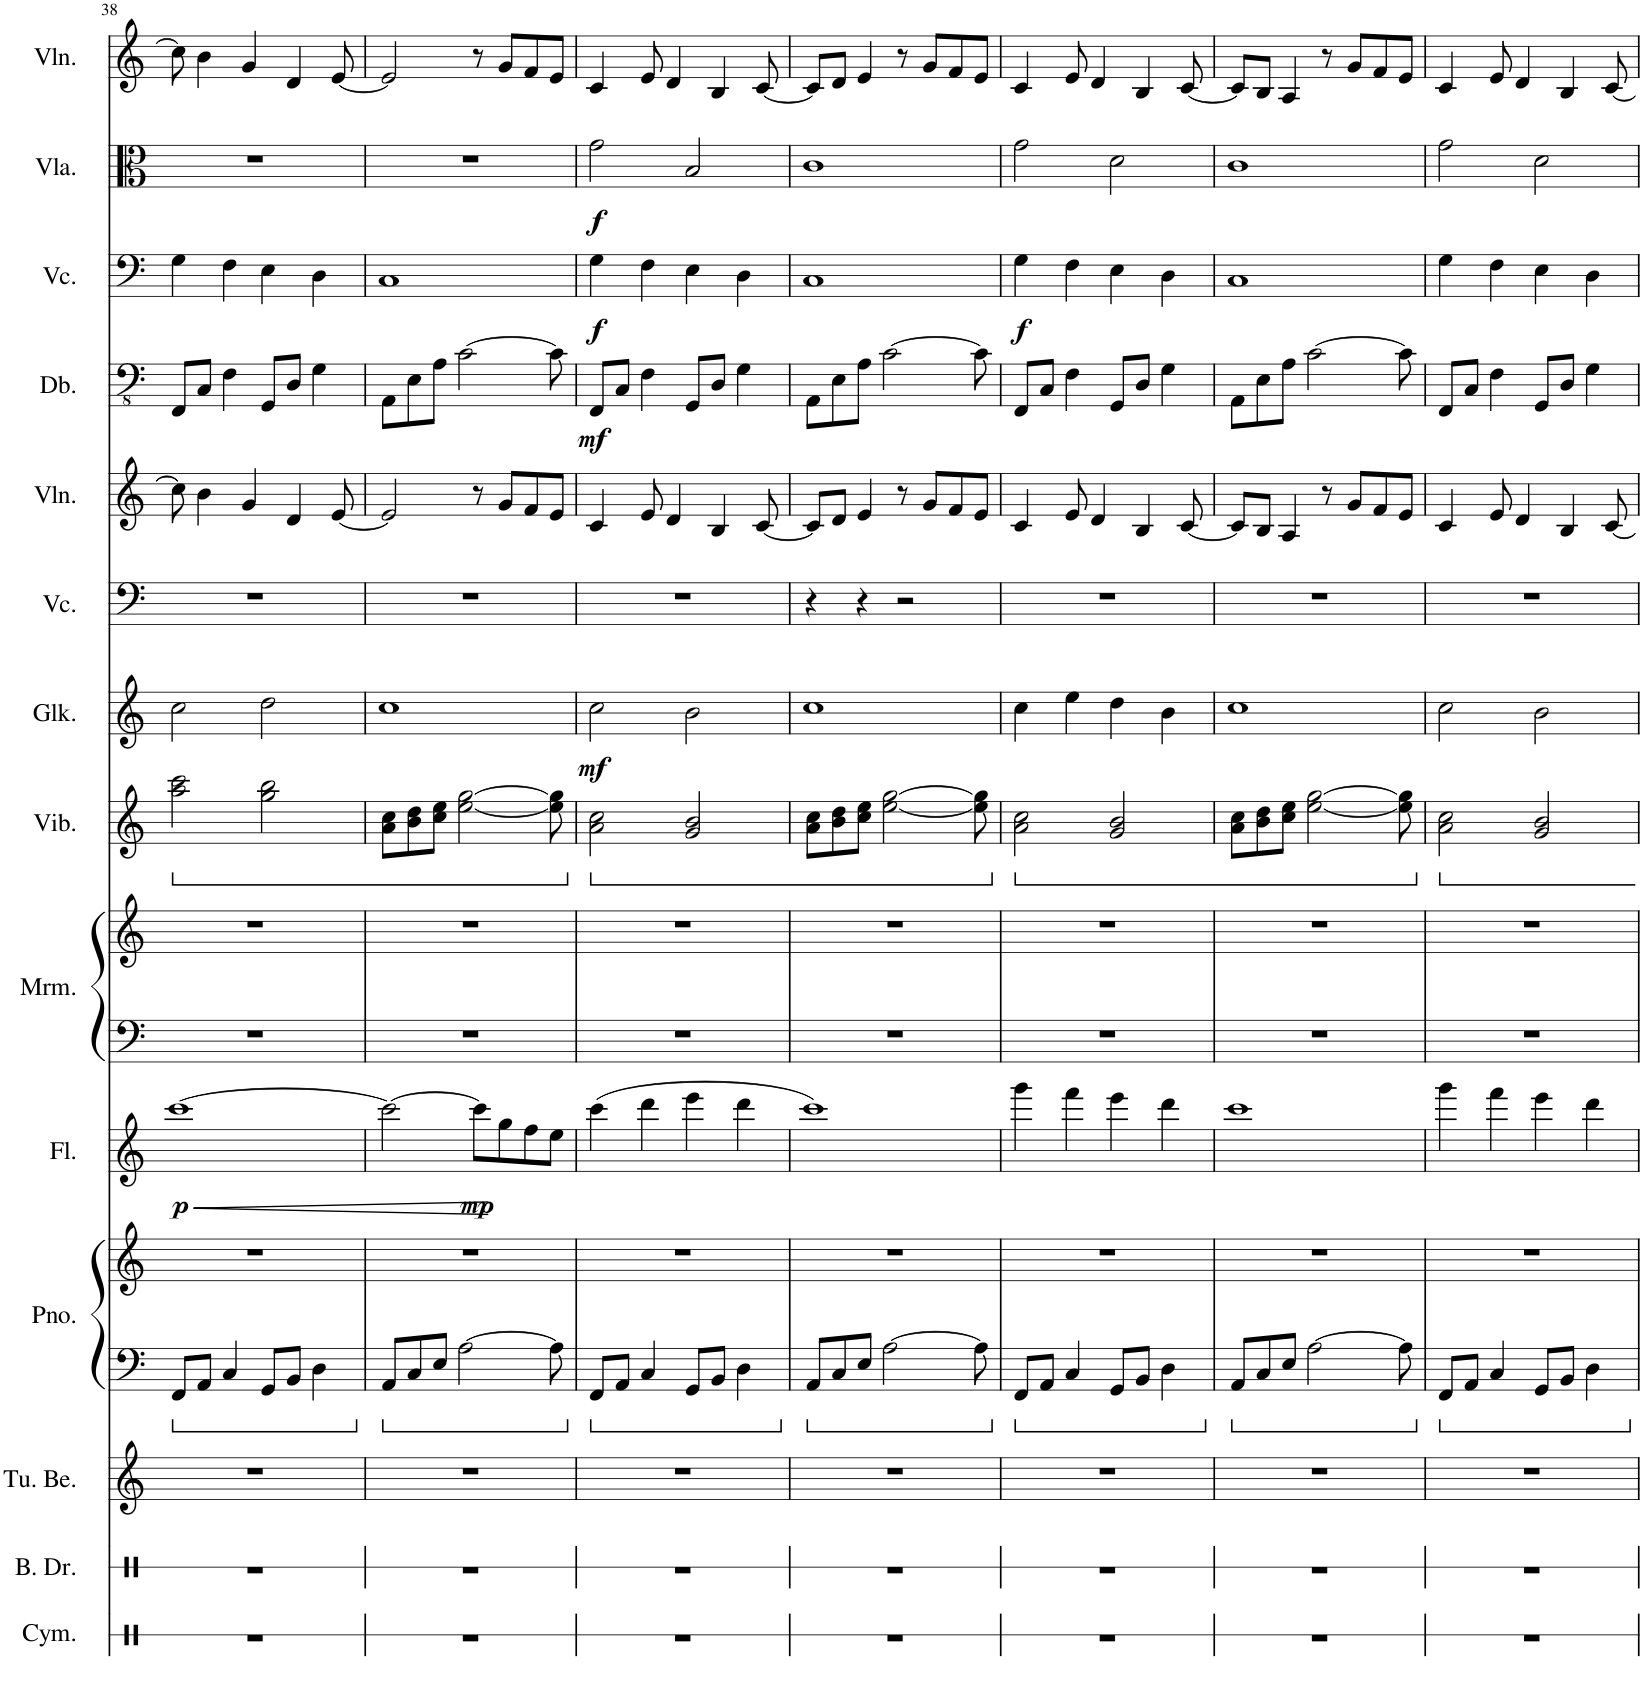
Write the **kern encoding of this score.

**kern	**kern	**kern	**kern	**kern	**kern	**dynam	**kern	**kern	**kern	**kern	**dynam	**kern	**kern	**kern	**dynam	**kern	**dynam	**kern	**dynam	**kern
*part14	*part13	*part12	*part11	*part11	*part10	*part10	*part9	*part9	*part8	*part7	*part7	*part6	*part5	*part4	*part4	*part3	*part3	*part2	*part2	*part1
*staff16	*staff15	*staff14	*staff13	*staff12	*staff11	*staff11	*staff10	*staff9	*staff8	*staff7	*staff7	*staff6	*staff5	*staff4	*staff4	*staff3	*staff3	*staff2	*staff2	*staff1
*I"Cymbal	*I"Bass Drum	*I"Tubular Bells	*I"Piano	*	*I"Flute	*	*I"Marimba	*	*I"Vibraphone	*I"Glockenspiel	*	*I"Violoncello	*I"Violin	*I"Double Bass	*	*I"Violoncello	*	*I"Viola	*	*I"Violin
*I'Cym.	*I'B. Dr.	*I'Tu. Be.	*I'Pno.	*	*I'Fl.	*	*I'Mrm.	*	*I'Vib.	*I'Glk.	*	*I'Vc.	*I'Vln.	*I'Db.	*	*I'Vc.	*	*I'Vla.	*	*I'Vln.
!!LO:PB:g=z
*clefX	*clefX	*clefG2	*clefF4	*clefG2	*clefG2	*	*clefF4	*clefG2	*clefG2	*clefG2	*	*clefF4	*clefG2	*clefFv4	*	*clefF4	*	*clefC3	*	*clefG2
*	*	*	*	*	*	*	*	*	*	*Trd-14c-24	*	*	*	*Trd7c12	*	*	*	*	*	*
*k[]	*k[]	*k[]	*k[]	*k[]	*k[]	*	*k[]	*k[]	*k[]	*k[]	*	*k[]	*k[]	*k[]	*	*k[]	*	*k[]	*	*k[]
*M4/4	*M4/4	*M4/4	*M4/4	*M4/4	*M4/4	*	*M4/4	*M4/4	*M4/4	*M4/4	*	*M4/4	*M4/4	*M4/4	*	*M4/4	*	*M4/4	*	*M4/4
=38	=38	=38	=38	=38	=38	=38	=38	=38	=38	=38	=38	=38	=38	=38	=38	=38	=38	=38	=38	=38
!	!	!	!	!	!	!LO:HP:b	!	!	!	!	!	!	!	!	!	!	!	!	!	!
*	*	*	*	*	*	*	*	*	*ped	*	*	*	*	*	*	*	*	*	*	*
!	!	!	!	!	!	!LO:DY:n=1:b	!	!	!	!	!	!	!	!	!	!	!	!	!	!
1r	1r	1r	8FF/L	1r	[1ccc	< p	1r	1r	2aa\ 2ccc\	2cc\	.	1r	8cc\]	8FFF/L	.	4G\	.	1r	.	8cc\]
.	.	.	8AA/J	.	.	.	.	.	.	.	.	.	4b\	8CC/J	.	.	.	.	.	4b\
.	.	.	4C/	.	.	.	.	.	.	.	.	.	.	4FF\	.	4F\	.	.	.	.
.	.	.	.	.	.	.	.	.	.	.	.	.	4g/	.	.	.	.	.	.	4g/
.	.	.	8GG/L	.	.	.	.	.	2gg\ 2bb\	2dd\	.	.	.	8GGG/L	.	4E\	.	.	.	.
.	.	.	8BB/J	.	.	.	.	.	.	.	.	.	4d/	8DD/J	.	.	.	.	.	4d/
.	.	.	4D\	.	.	.	.	.	.	.	.	.	.	4GG\	.	4D\	.	.	.	.
.	.	.	.	.	.	.	.	.	.	.	.	.	[8e/	.	.	.	.	.	.	[8e/
=39	=39	=39	=39	=39	=39	=39	=39	=39	=39	=39	=39	=39	=39	=39	=39	=39	=39	=39	=39	=39
1r	1r	1r	8AA/L	1r	2ccc\_	.	1r	1r	8a\ 8cc\L	1cc	.	1r	2e/]	8AAA\L	.	1C	.	1r	.	2e/]
.	.	.	8C/	.	.	.	.	.	8b\ 8dd\	.	.	.	.	8EE\	.	.	.	.	.	.
.	.	.	8E/J	.	.	.	.	.	8cc\ 8ee\J	.	.	.	.	8AA\J	.	.	.	.	.	.
.	.	.	[2A\	.	.	.	.	.	[2ee\ [2gg\	.	.	.	.	[2C\	.	.	.	.	.	.
!	!	!	!	!	!	!LO:DY:b	!	!	!	!	!	!	!	!	!	!	!	!	!	!
.	.	.	.	.	8ccc\L]	mp	.	.	.	.	.	.	8r	.	.	.	.	.	.	8r
.	.	.	.	.	8gg\	[	.	.	.	.	.	.	8g/L	.	.	.	.	.	.	8g/L
.	.	.	.	.	8ff\	.	.	.	.	.	.	.	8f/	.	.	.	.	.	.	8f/
.	.	.	8A\]	.	8ee\J	.	.	.	8ee\] 8gg\]	.	.	.	8e/J	8C\]	.	.	.	.	.	8e/J
=40	=40	=40	=40	=40	=40	=40	=40	=40	=40	=40	=40	=40	=40	=40	=40	=40	=40	=40	=40	=40
*	*	*	*	*	*	*	*	*	*Xped	*	*	*	*	*	*	*	*	*	*	*
*	*	*	*	*	*	*	*	*	*ped	*	*	*	*	*	*	*	*	*	*	*
!	!	!	!	!	!	!	!	!	!	!	!LO:DY:b	!	!	!	!LO:DY:b	!	!LO:DY:b	!	!LO:DY:b	!
1r	1r	1r	8FF/L	1r	(4ccc\	.	1r	1r	2a\ 2cc\	2cc\	mf	1r	4c/	8FFF/L	mf	4G\	f	2g\	f	4c/
.	.	.	8AA/J	.	.	.	.	.	.	.	.	.	.	8CC/J	.	.	.	.	.	.
.	.	.	4C/	.	4ddd\	.	.	.	.	.	.	.	8e/	4FF\	.	4F\	.	.	.	8e/
.	.	.	.	.	.	.	.	.	.	.	.	.	4d/	.	.	.	.	.	.	4d/
.	.	.	8GG/L	.	4eee\	.	.	.	2g/ 2b/	2b\	.	.	.	8GGG/L	.	4E\	.	2B/	.	.
.	.	.	8BB/J	.	.	.	.	.	.	.	.	.	4B/	8DD/J	.	.	.	.	.	4B/
.	.	.	4D\	.	4ddd\	.	.	.	.	.	.	.	.	4GG\	.	4D\	.	.	.	.
.	.	.	.	.	.	.	.	.	.	.	.	.	[8c/	.	.	.	.	.	.	[8c/
=41	=41	=41	=41	=41	=41	=41	=41	=41	=41	=41	=41	=41	=41	=41	=41	=41	=41	=41	=41	=41
1r	1r	1r	8AA/L	1r	1ccc)	.	1r	1r	8a\ 8cc\L	1cc	.	4r	8c/L]	8AAA\L	.	1C	.	1c	.	8c/L]
.	.	.	8C/	.	.	.	.	.	8b\ 8dd\	.	.	.	8d/J	8EE\	.	.	.	.	.	8d/J
.	.	.	8E/J	.	.	.	.	.	8cc\ 8ee\J	.	.	4r	4e/	8AA\J	.	.	.	.	.	4e/
.	.	.	[2A\	.	.	.	.	.	[2ee\ [2gg\	.	.	.	.	[2C\	.	.	.	.	.	.
.	.	.	.	.	.	.	.	.	.	.	.	2r	8r	.	.	.	.	.	.	8r
.	.	.	.	.	.	.	.	.	.	.	.	.	8g/L	.	.	.	.	.	.	8g/L
.	.	.	.	.	.	.	.	.	.	.	.	.	8f/	.	.	.	.	.	.	8f/
.	.	.	8A\]	.	.	.	.	.	8ee\] 8gg\]	.	.	.	8e/J	8C\]	.	.	.	.	.	8e/J
=42	=42	=42	=42	=42	=42	=42	=42	=42	=42	=42	=42	=42	=42	=42	=42	=42	=42	=42	=42	=42
*	*	*	*	*	*	*	*	*	*Xped	*	*	*	*	*	*	*	*	*	*	*
*	*	*	*	*	*	*	*	*	*ped	*	*	*	*	*	*	*	*	*	*	*
!	!	!	!	!	!	!	!	!	!	!	!	!	!	!	!	!	!LO:DY:b	!	!	!
1r	1r	1r	8FF/L	1r	4ggg\	.	1r	1r	2a\ 2cc\	4cc\	.	1r	4c/	8FFF/L	.	4G\	f	2g\	.	4c/
.	.	.	8AA/J	.	.	.	.	.	.	.	.	.	.	8CC/J	.	.	.	.	.	.
.	.	.	4C/	.	4fff\	.	.	.	.	4ee\	.	.	8e/	4FF\	.	4F\	.	.	.	8e/
.	.	.	.	.	.	.	.	.	.	.	.	.	4d/	.	.	.	.	.	.	4d/
.	.	.	8GG/L	.	4eee\	.	.	.	2g/ 2b/	4dd\	.	.	.	8GGG/L	.	4E\	.	2d\	.	.
.	.	.	8BB/J	.	.	.	.	.	.	.	.	.	4B/	8DD/J	.	.	.	.	.	4B/
.	.	.	4D\	.	4ddd\	.	.	.	.	4b\	.	.	.	4GG\	.	4D\	.	.	.	.
.	.	.	.	.	.	.	.	.	.	.	.	.	[8c/	.	.	.	.	.	.	[8c/
=43	=43	=43	=43	=43	=43	=43	=43	=43	=43	=43	=43	=43	=43	=43	=43	=43	=43	=43	=43	=43
1r	1r	1r	8AA/L	1r	1ccc	.	1r	1r	8a\ 8cc\L	1cc	.	1r	8c/L]	8AAA\L	.	1C	.	1c	.	8c/L]
.	.	.	8C/	.	.	.	.	.	8b\ 8dd\	.	.	.	8B/J	8EE\	.	.	.	.	.	8B/J
.	.	.	8E/J	.	.	.	.	.	8cc\ 8ee\J	.	.	.	4A/	8AA\J	.	.	.	.	.	4A/
.	.	.	[2A\	.	.	.	.	.	[2ee\ [2gg\	.	.	.	.	[2C\	.	.	.	.	.	.
.	.	.	.	.	.	.	.	.	.	.	.	.	8r	.	.	.	.	.	.	8r
.	.	.	.	.	.	.	.	.	.	.	.	.	8g/L	.	.	.	.	.	.	8g/L
.	.	.	.	.	.	.	.	.	.	.	.	.	8f/	.	.	.	.	.	.	8f/
.	.	.	8A\]	.	.	.	.	.	8ee\] 8gg\]	.	.	.	8e/J	8C\]	.	.	.	.	.	8e/J
=44	=44	=44	=44	=44	=44	=44	=44	=44	=44	=44	=44	=44	=44	=44	=44	=44	=44	=44	=44	=44
*	*	*	*	*	*	*	*	*	*Xped	*	*	*	*	*	*	*	*	*	*	*
1r	1r	1r	8FF/L	1r	4ggg\	.	1r	1r	2a\ 2cc\	2cc\	.	1r	4c/	8FFF/L	.	4G\	.	2g\	.	4c/
.	.	.	8AA/J	.	.	.	.	.	.	.	.	.	.	8CC/J	.	.	.	.	.	.
.	.	.	4C/	.	4fff\	.	.	.	.	.	.	.	8e/	4FF\	.	4F\	.	.	.	8e/
.	.	.	.	.	.	.	.	.	.	.	.	.	4d/	.	.	.	.	.	.	4d/
.	.	.	8GG/L	.	4eee\	.	.	.	2g/ 2b/	2b\	.	.	.	8GGG/L	.	4E\	.	2d\	.	.
.	.	.	8BB/J	.	.	.	.	.	.	.	.	.	4B/	8DD/J	.	.	.	.	.	4B/
.	.	.	4D\	.	4ddd\	.	.	.	.	.	.	.	.	4GG\	.	4D\	.	.	.	.
.	.	.	.	.	.	.	.	.	.	.	.	.	[8c/	.	.	.	.	.	.	[8c/
=	=	=	=	=	=	=	=	=	=	=	=	=	=	=	=	=	=	=	=	=
*-	*-	*-	*-	*-	*-	*-	*-	*-	*-	*-	*-	*-	*-	*-	*-	*-	*-	*-	*-	*-
